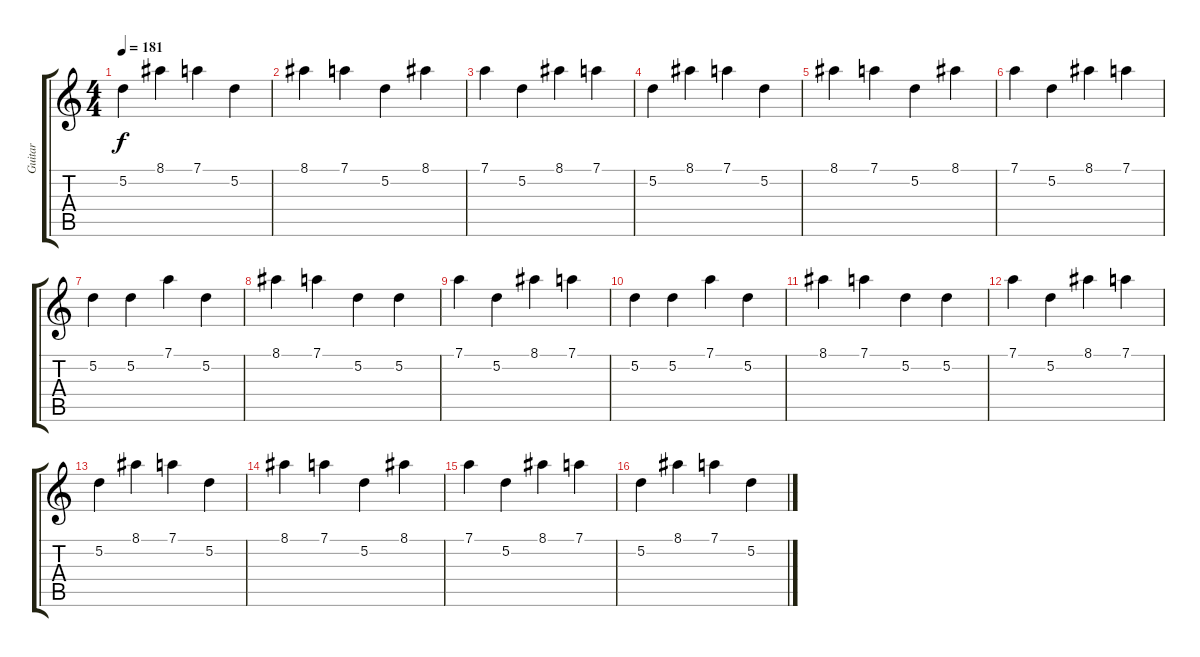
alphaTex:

\track ("Guitar " "Guitar ") {instrument overdrivenguitar}
\staff {score tabs}
\tuning (D4 A3 F3 C3 G2 D2) {hide}
\ts (4 4)
\tempo 181
\clef g2
\ks c
5.2.4{dy f} 8.1.4 7.1.4 5.2.4 |
8.1.4 7.1.4 5.2.4 8.1.4 |
7.1.4 5.2.4 8.1.4 7.1.4 |
5.2.4 8.1.4 7.1.4 5.2.4 |
8.1.4 7.1.4 5.2.4 8.1.4 |
7.1.4 5.2.4 8.1.4 7.1.4 |
5.2.4 5.2.4 7.1.4 5.2.4 |
8.1.4 7.1.4 5.2.4 5.2.4 |
7.1.4 5.2.4 8.1.4 7.1.4 |
5.2.4 5.2.4 7.1.4 5.2.4 |
8.1.4 7.1.4 5.2.4 5.2.4 |
7.1.4 5.2.4 8.1.4 7.1.4 |
5.2.4 8.1.4 7.1.4 5.2.4 |
8.1.4 7.1.4 5.2.4 8.1.4 |
7.1.4 5.2.4 8.1.4 7.1.4 |
5.2.4 8.1.4 7.1.4 5.2.4
